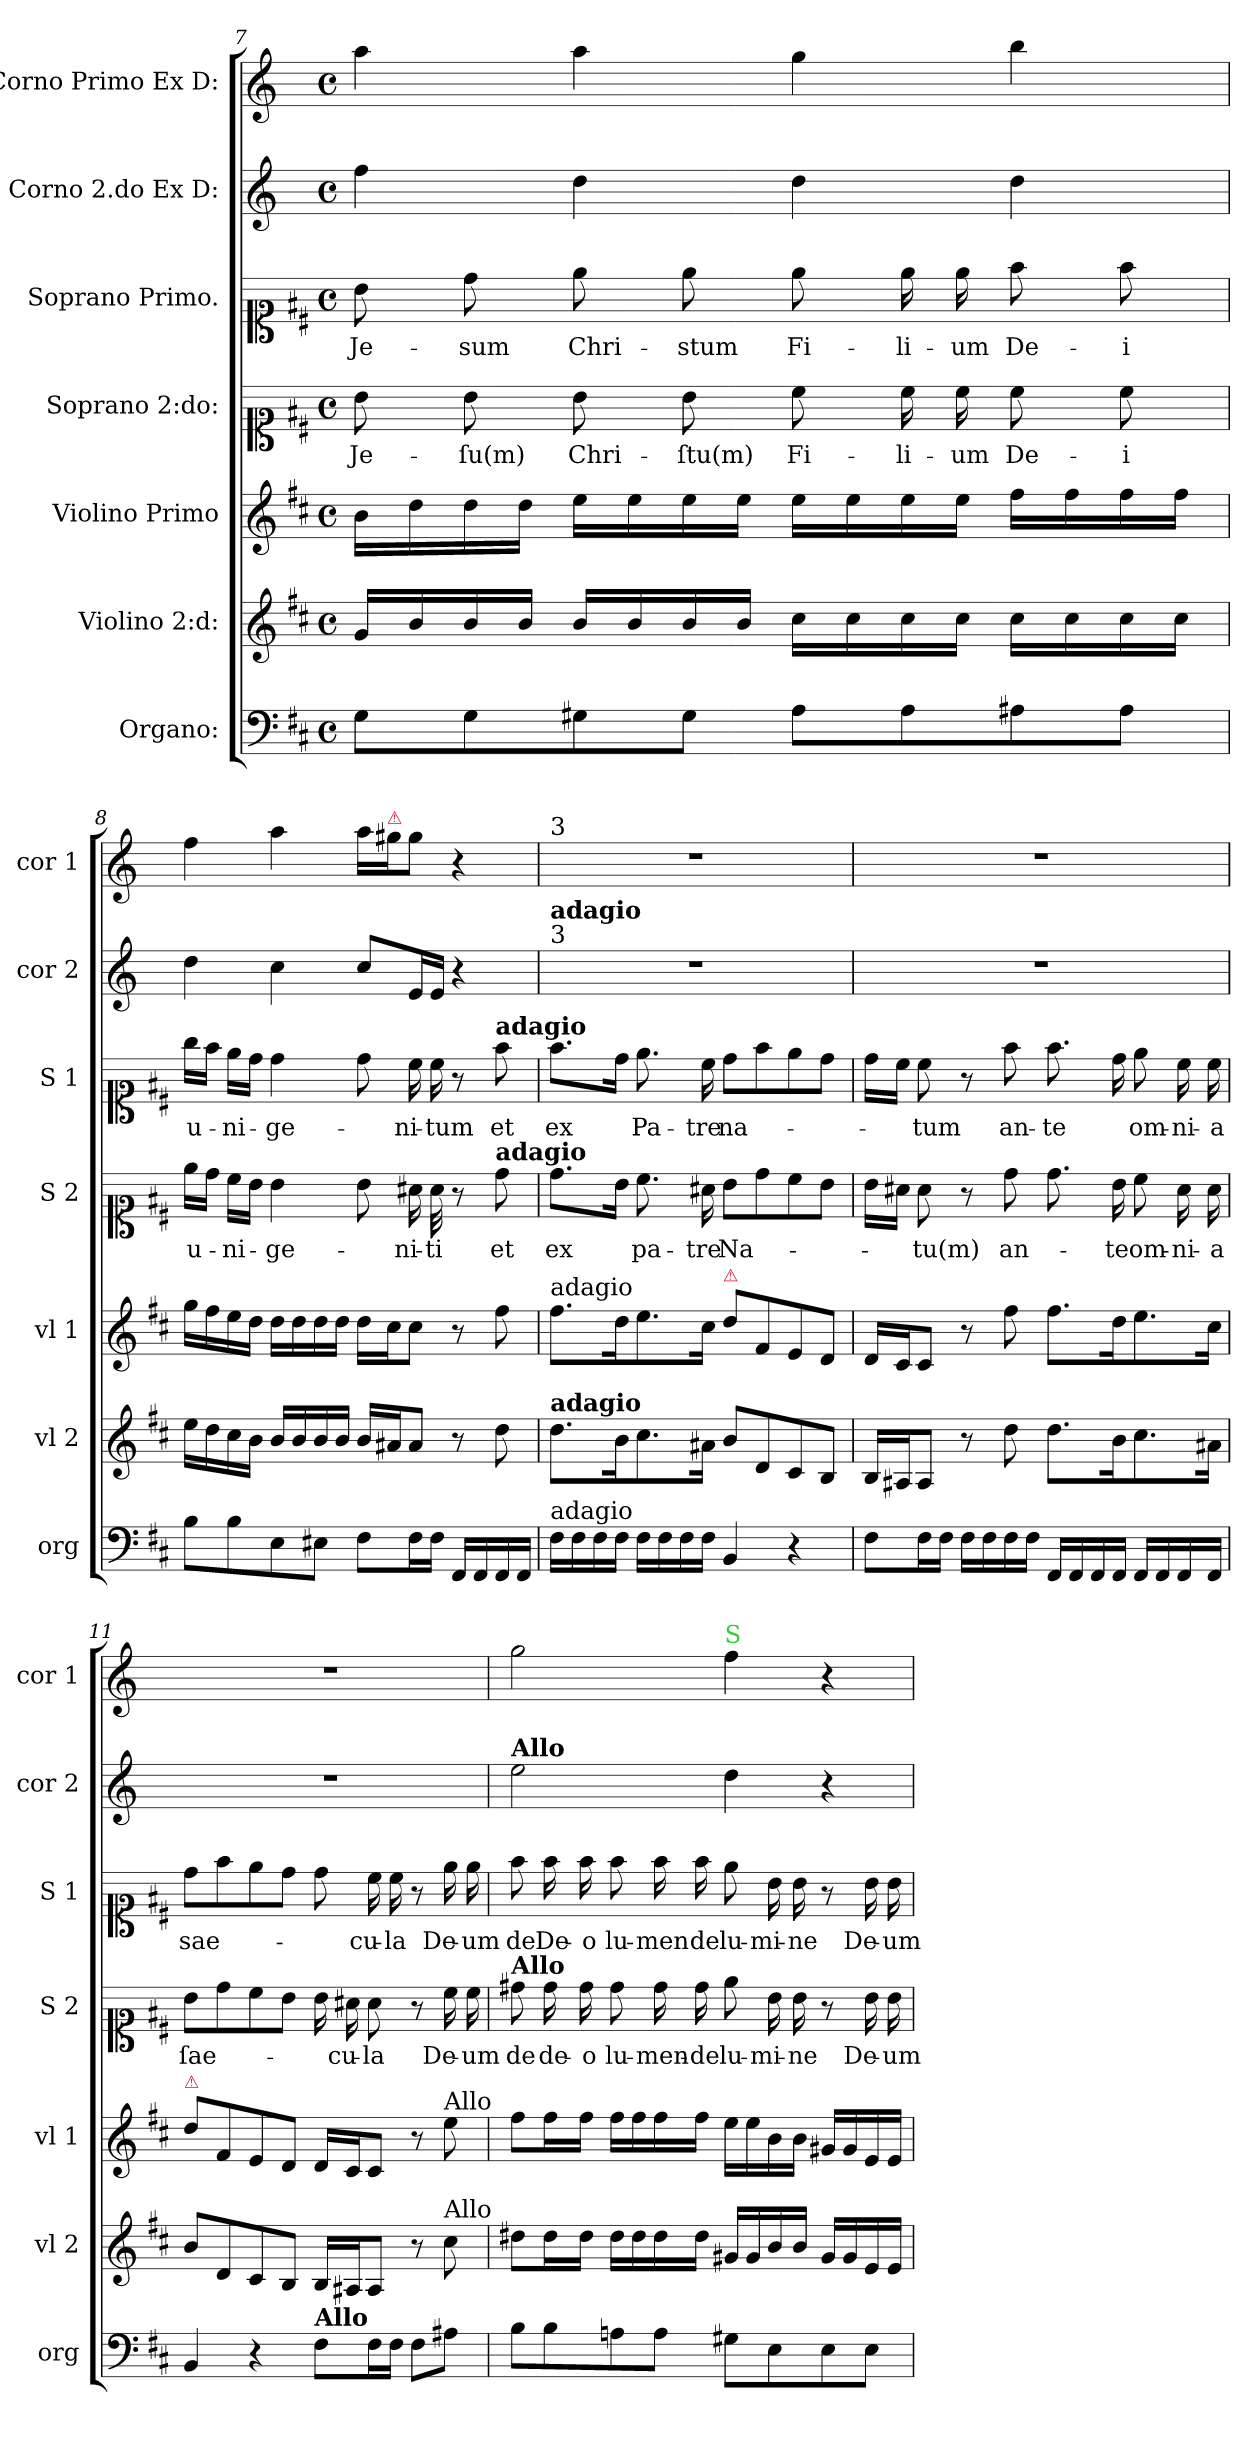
**kern	**kern	**kern	**kern	**text	**kern	**text	**kern	**kern
*part7	*part6	*part5	*part4	*part4	*part3	*part3	*part2	*part1
*staff7	*staff6	*staff5	*staff4	*staff4	*staff3	*staff3	*staff2	*staff1
*I"Organo:	*I"Violino 2:d:	*I"Violino Primo	*I"Soprano 2:do:	*	*I"Soprano Primo.	*	*I"Corno 2.do Ex D:	*I"Corno Primo Ex D:
*I'org	*I'vl 2	*I'vl 1	*I'S 2	*	*I'S 1	*	*I'cor 2	*I'cor 1
*clefF4	*clefG2	*clefG2	*clefC1	*	*clefC1	*	*clefG2	*clefG2
*	*	*	*	*	*	*	*ITrd6c10	*ITrd6c10
*k[f#c#]	*k[f#c#]	*k[f#c#]	*k[f#c#]	*	*k[f#c#]	*	*k[f#c#]	*k[f#c#]
*D:	*D:	*D:	*D:	*	*D:	*	*D:	*D:
*M4/4	*M4/4	*M4/4	*M4/4	*	*M4/4	*	*M4/4	*M4/4
*met(c)	*met(c)	*met(c)	*met(c)	*	*met(c)	*	*met(c)	*met(c)
=7	=7	=7	=7	=7	=7	=7	=7	=7
8G\L	16g/LL	16b\LL	8b\	Je-	8b\	Je-	4g\	4b\
.	16b/	16dd\	.	.	.	.	.	.
8G\	16b/	16dd\	8b\	-ſu(m)	8dd\	-sum	.	.
.	16b/JJ	16dd\JJ	.	.	.	.	.	.
8G#X\	16b/LL	16ee\LL	8b\	Chri-	8ee\	Chri-	4e\	4b\
.	16b/	16ee\	.	.	.	.	.	.
8G#\J	16b/	16ee\	8b\	-ſtu(m)	8ee\	-stum	.	.
.	16b/JJ	16ee\JJ	.	.	.	.	.	.
8A\L	16cc#\LL	16ee\LL	8cc#\	Fi-	8ee\	Fi-	4e\	4a\
.	16cc#\	16ee\	.	.	.	.	.	.
8A\	16cc#\	16ee\	16cc#\	-li-	16ee\	-li-	.	.
.	16cc#\JJ	16ee\JJ	16cc#\	-um	16ee\	-um	.	.
8A#X\	16cc#\LL	16ff#\LL	8cc#\	De-	8ff#\	De-	4e\	4cc#\
.	16cc#\	16ff#\	.	.	.	.	.	.
8A#\J	16cc#\	16ff#\	8cc#\	-i	8ff#\	-i	.	.
.	16cc#\JJ	16ff#\JJ	.	.	.	.	.	.
=8	=8	=8	=8	=8	=8	=8	=8	=8
8B\L	16ee\LL	16gg\LL	16ee\LL	u-	16gg\LL	u-	4e\	4g\
.	16dd\	16ff#\	16dd\JJ	.	16ff#\JJ	.	.	.
8B\	16cc#\	16ee\	16cc#\LL	-ni-	16ee\LL	-ni-	.	.
.	16b\JJ	16dd\JJ	16b\JJ	.	16dd\JJ	.	.	.
8E\	16b/LL	16dd\LL	4b\	-ge-	4dd\	-ge-	4d\	4b\
.	16b/	16dd\	.	.	.	.	.	.
8E#X\J	16b/	16dd\	.	.	.	.	.	.
.	16b/JJ	16dd\JJ	.	.	.	.	.	.
8F#\L	16b/LL	16dd\LL	8b\	.	8dd\	.	8d/L	16b\LL
!	!	!	!	!	!	!	!	!LO:TX:a:color=crimson:t=⚠
.	16a#X/J	16cc#\J	.	.	.	.	.	16a#X\J
16F#\L	8a#/J	8cc#\J	16a#X\	-ni-	16cc#\	-ni-	16F#/L	8a#\J
!	!	!	!LO:N:vis=32	!	!	!	!	!
16F#\JJ	.	.	16a#\	-ti	16cc#\	-tum	16F#/JJ	.
16FF#/LL	8r	8r	8r	.	8r	.	4r	4r
16FF#/	.	.	.	.	.	.	.	.
!	!	!	!	!	!LO:TX:a:B:t=adagio	!	!	!
!	!	!	!LO:TX:a:B:t=adagio	!	!	!	!	!
16FF#/	8dd\	8ff#\	8dd\	et	8ff#\	et	.	.
16FF#/JJ	.	.	.	.	.	.	.	.
=9	=9	=9	=9	=9	=9	=9	=9	=9
!	!	!	!	!	!	!	!	!LO:TX:a:t=3
!	!	!	!	!	!	!	!LO:TX:a:t=3	!
!	!	!	!	!	!	!	!LO:TX:a:B:t=adagio	!
!	!	!LO:TX:a:t=adagio	!	!	!	!	!	!
!	!LO:TX:a:B:t=adagio	!	!	!	!	!	!	!
!LO:TX:a:t=adagio	!	!	!	!	!	!	!	!
16F#\LL	8.dd\L	8.ff#\L	8.dd\L	ex	8.ff#\L	ex	1r	1r
16F#\	.	.	.	.	.	.	.	.
16F#\	.	.	.	.	.	.	.	.
16F#\JJ	16b\K	16dd\K	16b\Jk	.	16dd\Jk	.	.	.
16F#\LL	8.cc#\	8.ee\	8.cc#\	pa-	8.ee\	Pa-	.	.
16F#\	.	.	.	.	.	.	.	.
16F#\	.	.	.	.	.	.	.	.
16F#\JJ	16a#X\Jk	16cc#\Jk	16a#X\	-tre	16cc#\	-tre	.	.
!	!	!LO:TX:a:color=crimson:t=⚠	!	!	!	!	!	!
4BB/	8b/L	8dd\L	8b\L	Na-	8dd\L	na-	.	.
.	8d/	8f#/	8dd\	.	8ff#\	.	.	.
4r	8c#/	8e/	8cc#\	.	8ee\	.	.	.
.	8B/J	8d/J	8b\J	.	8dd\J	.	.	.
=10	=10	=10	=10	=10	=10	=10	=10	=10
8F#\L	16B/LL	16d/LL	16b\LL	.	16dd\LL	.	1r	1r
.	16A#X/J	16c#/J	16a#X\JJ	.	16cc#\JJ	.	.	.
16F#\L	8A#/J	8c#/J	8a#\	-tu(m)	8cc#\	-tum	.	.
16F#\JJ	.	.	.	.	.	.	.	.
16F#\LL	8r	8r	8r	.	8r	.	.	.
16F#\	.	.	.	.	.	.	.	.
16F#\	8dd\	8ff#\	8dd\	an-	8ff#\	an-	.	.
16F#\JJ	.	.	.	.	.	.	.	.
16FF#/LL	8.dd\L	8.ff#\L	8.dd\	.	8.ff#\	-te	.	.
16FF#/	.	.	.	.	.	.	.	.
16FF#/	.	.	.	.	.	.	.	.
16FF#/JJ	16b\K	16dd\K	16b\	-te	16dd\	.	.	.
16FF#/LL	8.cc#\	8.ee\	8cc#\	om-	8ee\	om-	.	.
16FF#/	.	.	.	.	.	.	.	.
16FF#/	.	.	16a#\	-ni-	16cc#\	-ni-	.	.
16FF#/JJ	16a#X\Jk	16cc#\Jk	16a#\	-a	16cc#\	-a	.	.
=11	=11	=11	=11	=11	=11	=11	=11	=11
!	!	!LO:TX:a:color=crimson:t=⚠	!	!	!	!	!	!
4BB/	8b/L	8dd\L	8b\L	ſae-	8dd\L	sae-	1r	1r
.	8d/	8f#/	8dd\	.	8ff#\	.	.	.
4r	8c#/	8e/	8cc#\	.	8ee\	.	.	.
.	8B/J	8d/J	8b\J	.	8dd\J	.	.	.
!LO:TX:a:B:t=Allo	!	!	!	!	!	!	!	!
8F#\L	16B/LL	16d/LL	16b\	.	8dd\	.	.	.
.	16A#X/J	16c#/J	16a#X\	-cu-	.	.	.	.
16F#\L	8A#/J	8c#/J	8a#\	-la	16cc#\	-cu-	.	.
16F#\JJ	.	.	.	.	16cc#\	-la	.	.
8F#\L	8r	8r	8r	.	8r	.	.	.
!	!	!LO:TX:a:t=Allo	!	!	!	!	!	!
!	!LO:TX:a:t=Allo	!	!	!	!	!	!	!
8A#X\J	8cc#\	8ee\	16cc#\	De-	16ee\	De-	.	.
.	.	.	16cc#\	-um	16ee\	-um	.	.
=12	=12	=12	=12	=12	=12	=12	=12	=12
!	!	!	!	!	!	!	!LO:TX:a:B:t=Allo	!
!	!	!	!LO:TX:a:B:t=Allo	!	!	!	!	!
8B\L	8dd#X\L	8ff#\L	8dd#X\	de	8ff#\	de	2f#\	2a\
8B\	16dd#\L	16ff#\L	16dd#\	de-	16ff#\	De-	.	.
.	16dd#\JJ	16ff#\JJ	16dd#\	-o	16ff#\	-o	.	.
8An\	16dd#\LL	16ff#\LL	8dd#\	lu-	8ff#\	lu-	.	.
.	16dd#\	16ff#\	.	.	.	.	.	.
8A\J	16dd#\	16ff#\	16dd#\	-men-	16ff#\	-men	.	.
.	16dd#\JJ	16ff#\JJ	16dd#\	-de	16ff#\	de	.	.
!	!	!	!	!	!	!	!	!LO:TX:a:color=limegreen:t=S
8G#X\L	16g#X/LL	16ee\LL	8ee\	lu-	8ee\	lu-	4e\	4g\
.	16g#/	16ee\	.	.	.	.	.	.
8E\	16b/	16b\	16b\	-mi-	16b\	-mi-	.	.
.	16b/JJ	16b\JJ	16b\	-ne	16b\	-ne	.	.
8E\	16g#/LL	16g#X/LL	8r	.	8r	.	4r	4r
.	16g#/	16g#/	.	.	.	.	.	.
8E\J	16e/	16e/	16b\	De-	16b\	De-	.	.
.	16e/JJ	16e/JJ	16b\	-um	16b\	-um	.	.
=	=	=	=	=	=	=	=	=
*-	*-	*-	*-	*-	*-	*-	*-	*-
